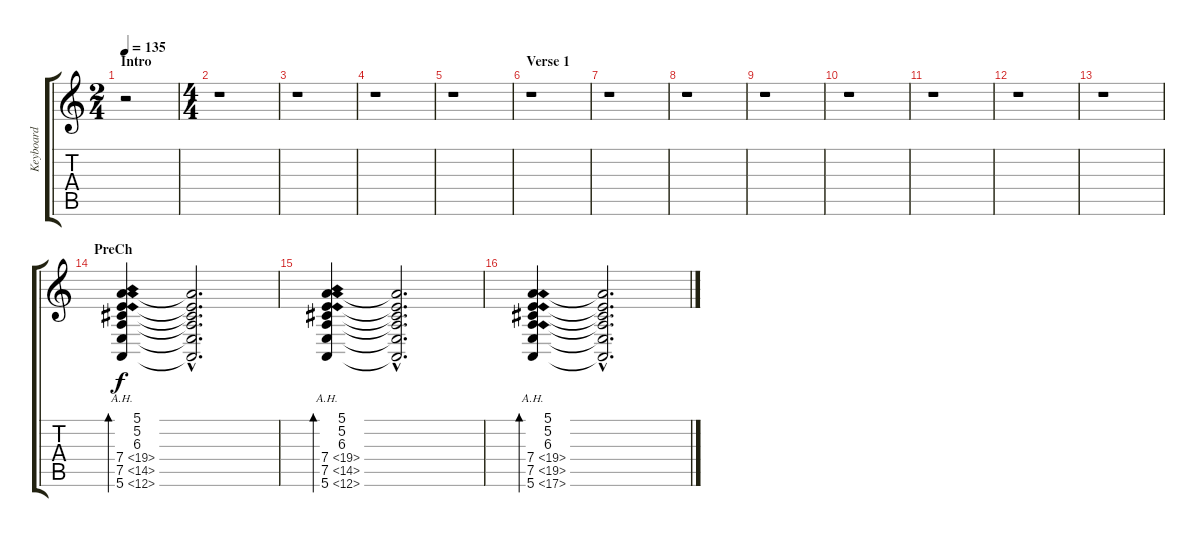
\track ("Keyboard" "Keyboard") {instrument electricpiano1}
\staff {score tabs}
\tuning (E4 B3 G3 D3 A2 E2) {hide}
\ts (2 4)
\section ("" "Intro")
\tempo 135
\clef g2
\ks c
r.2{dy f instrument electricpiano1} |
\ts (4 4)
r.1 |
r.1 |
r.1 |
r.1 |
\section ("" "Verse 1")
r.1 |
r.1 |
r.1 |
r.1 |
r.1 |
r.1 |
r.1 |
r.1 |
\section ("" "PreCh")
(5.1 5.2 6.3 7.4{ah 12} 7.5{ah 7} 5.6{ah 7}).4{bd 120} (5.1{hac t} 5.2{hac t} 6.3{hac t} 7.4{hac t} 7.5{hac t} 5.6{hac t}).2{d} |
(5.1 5.2 6.3 7.4{ah 12} 7.5{ah 7} 5.6{ah 7}).4{bd 120} (5.1{hac t} 5.2{hac t} 6.3{hac t} 7.4{hac t} 7.5{hac t} 5.6{hac t}).2{d} |
(5.1 5.2 6.3 7.4{ah 12} 7.5{ah 12} 5.6{ah 12}).4{bd 120} (5.1{hac t} 5.2{hac t} 6.3{hac t} 7.4{hac t} 7.5{hac t} 5.6{hac t}).2{d}
